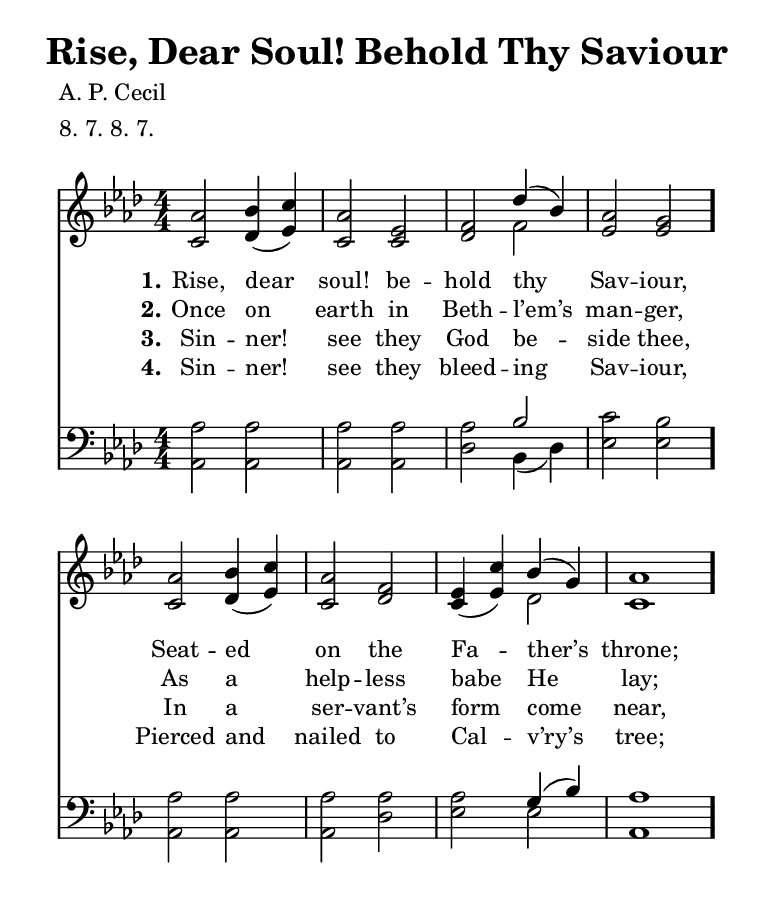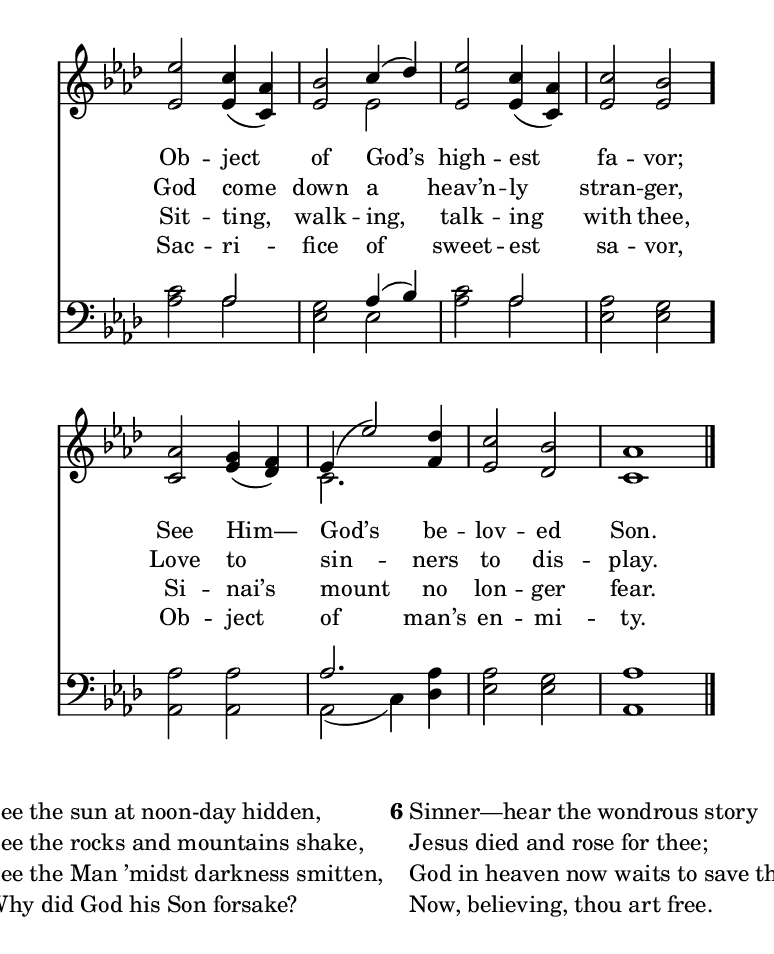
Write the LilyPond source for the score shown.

\include "common/global.ily"
\paper {
  \include "common/paper.ily"
  ragged-bottom = ##t
  ragged-last-bottom = ##t
  systems-per-page = ##f
  page-count = ##f
}

\header{
  hymnnumber = "47"
  title = "Rise, Dear Soul! Behold Thy Saviour"
  tunename = "Suffield"
  meter = "8. 7. 8. 7."
  poet = "A. P. Cecil"
  %composer = ""
  %copyright = ""
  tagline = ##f
}

% for fermata in MIDI
ta = { \tempo 4=120 }
tb = { \tempo 4=60  }

patternAA = { c2 c4( c4) | c2 c2 | c2 c4( c4) | c2 c2 }
patternAB = { c2 c4( c4) | c2 c2 | c2 c2      | c2 c2 }
patternAC = { c2 c2      | c2 c2 | c2 c2      | c2 c2 }
patternAD = { c2 c2      | c2 c2 | c2 c4( c4) | c2 c2 }

patternBA = { c2 c4( c4) | c2 c2 | c4( c4) c4( c4) | c1 }
patternBB = { c2 c4( c4) | c2 c2 | c4( c4) c2      | c1 }
patternBC = { c2 c2      | c2 c2 | c2      c4( c4) | c1 }
patternBD = { c2 c2      | c2 c2 | c2      c2      | c1 }

patternCA = { c2 c4( c4) | c2 c4( c4) | c2 c4( c4) | c2 c2 }
patternCB = { c2 c4( c4) | c2 c2      | c2 c4( c4) | c2 c2 }
patternCC = { c2 c2      | c2 c4( c4) | c2 c2      | c2 c2 }
patternCD = { c2 c2      | c2 c2      | c2 c2      | c2 c2 }

patternDA = { c2 c4( c4) | c4( c2) c4   | c2 c2 | c1 }
patternDB = { c2 c4( c4) | c2.   c4   | c2 c2 | c1 }
patternDC = { c2 c2      | c2.   c4   | c2 c2 | c1 }
patternDD = { c2 c2      | c2( c4) c4 | c2 c2 | c1 }

global = {
  \include "common/overrides.ily"
  \override Staff.TimeSignature.style = #'numbered
  \time 4/4
  \override Score.MetronomeMark.transparent = ##t % hide all fermata changes too
  \ta
  \key aes \major
  %\partial 4
  \autoBeamOff
}

notesSoprano = {
\global
\relative c'' {

  \changePitch \patternAA { aes bes c | aes ees | f des' bes | aes g }
  \changePitch \patternBA { aes bes c | aes f | ees c' bes g | aes }
  \changePitch \patternCA { ees' c aes | bes c des | ees c aes | c bes }
  \changePitch \patternDA { aes g f | ees ees' des | c bes | aes }

  \bar "|."

}
}

notesAlto = {
\global
\relative e' {

  \changePitch \patternAB { c des ees | c c | des f | ees ees }
  \changePitch \patternBB { c des ees | c des | c ees des | c }
  \changePitch \patternCB { ees ees c | ees ees | ees ees c | ees ees }
  \changePitch \patternDB { c ees des | c f | ees des | c }

}
}

notesTenor = {
\global
\relative a {

  \changePitch \patternAC { aes aes | aes aes | aes bes | c bes }
  \changePitch \patternBC { aes aes | aes aes | aes g bes | aes }
  \changePitch \patternCC { c aes | g aes bes | c aes | aes g }
  \changePitch \patternDC { aes aes | aes aes | aes g | aes }

}
}

notesBass = {
\global
\relative f, {

  \changePitch \patternAD { aes aes | aes aes | des bes des | ees ees }
  \changePitch \patternBD { aes, aes | aes des | ees ees | aes, }
  \changePitch \patternCD { aes' aes | ees ees | aes aes | ees ees }
  \changePitch \patternDD { aes, aes | aes c des | ees ees | aes, }

}
}

wordsA = \lyricmode {
\set stanza = "1."

Rise, dear soul! be -- hold thy Sav -- iour, \bar "."
Seat -- ed on the Fa -- ther’s throne; \bar "." \break
Ob -- ject of God’s high -- est fa -- vor; \bar "."
See Him— God’s be -- lov -- ed Son. \bar "." \break

}

wordsB = \lyricmode {
\set stanza = "2."

Once on earth in Beth -- l’em’s man -- ger,
As a help -- less babe He lay;
God come down a heav’n -- ly stran -- ger,
Love to sin -- ners to dis -- play.

}

wordsC = \lyricmode {
\set stanza = "3."

Sin -- ner! see they God be -- side thee,
In a ser -- vant’s form come near,
Sit -- ting, walk -- ing, talk -- ing with thee,
Si -- nai’s mount no lon -- ger fear.

}

wordsD = \lyricmode {
\set stanza = "4."

Sin -- ner! see they bleed -- ing Sav -- iour,
Pierced and nailed to Cal -- v’ry’s tree;
Sac -- ri -- fice of sweet -- est sa -- vor,
Ob -- ject of man’s en -- mi -- ty.

}

wordsE = \markuplist {

\line { See the sun at noon-day hidden, }
\line { See the rocks and mountains shake, }
\line { See the Man ’midst darkness smitten, }
\line { Why did God his Son forsake? }

}

wordsF = \markuplist {

\line { Sinner—hear the wondrous story }
\line { Jesus died and rose for thee; }
\line { God in heaven now waits to save thee, }
\line { Now, believing, thou art free. }

}

\score {
  \context ChoirStaff <<
    \context Staff = upper <<
      \set ChoirStaff.systemStartDelimiter = #'SystemStartBar
      \set ChoirStaff.printPartCombineTexts = ##f
      \partcombine #'(2 . 9) \notesSoprano \notesAlto
      \context NullVoice = sopranos { \voiceOne << \notesSoprano >> }
      \context NullVoice = altos { \voiceTwo << \notesAlto >> }
      \context Lyrics = one   \lyricsto sopranos \wordsA
      \context Lyrics = two   \lyricsto sopranos \wordsB
      \context Lyrics = three \lyricsto sopranos \wordsC
      \context Lyrics = four  \lyricsto sopranos \wordsD
      %\context Lyrics = five  \lyricsto sopranos \wordsE
    >>
    \context Staff = men <<
      \clef bass
      \set ChoirStaff.printPartCombineTexts = ##f
      \partcombine #'(2 . 9) \notesTenor \notesBass
      \context NullVoice = tenors { \voiceOne << \notesTenor >> }
      \context NullVoice = basses { \voiceTwo << \notesBass >> }
    >>
  >>
  \layout {
    \include "common/layout.ily"
  }
  \midi{
    \include "common/midi.ily"
  }
}

\markup { \fill-line { \column {
  \line{ \bold 5 \column { \wordsE } \bold 6 \column { \wordsF } }
} } }

\version "2.19.49"  % necessary for upgrading to future LilyPond versions.

% vi:set et ts=2 sw=2 ai nocindent syntax=lilypond:
